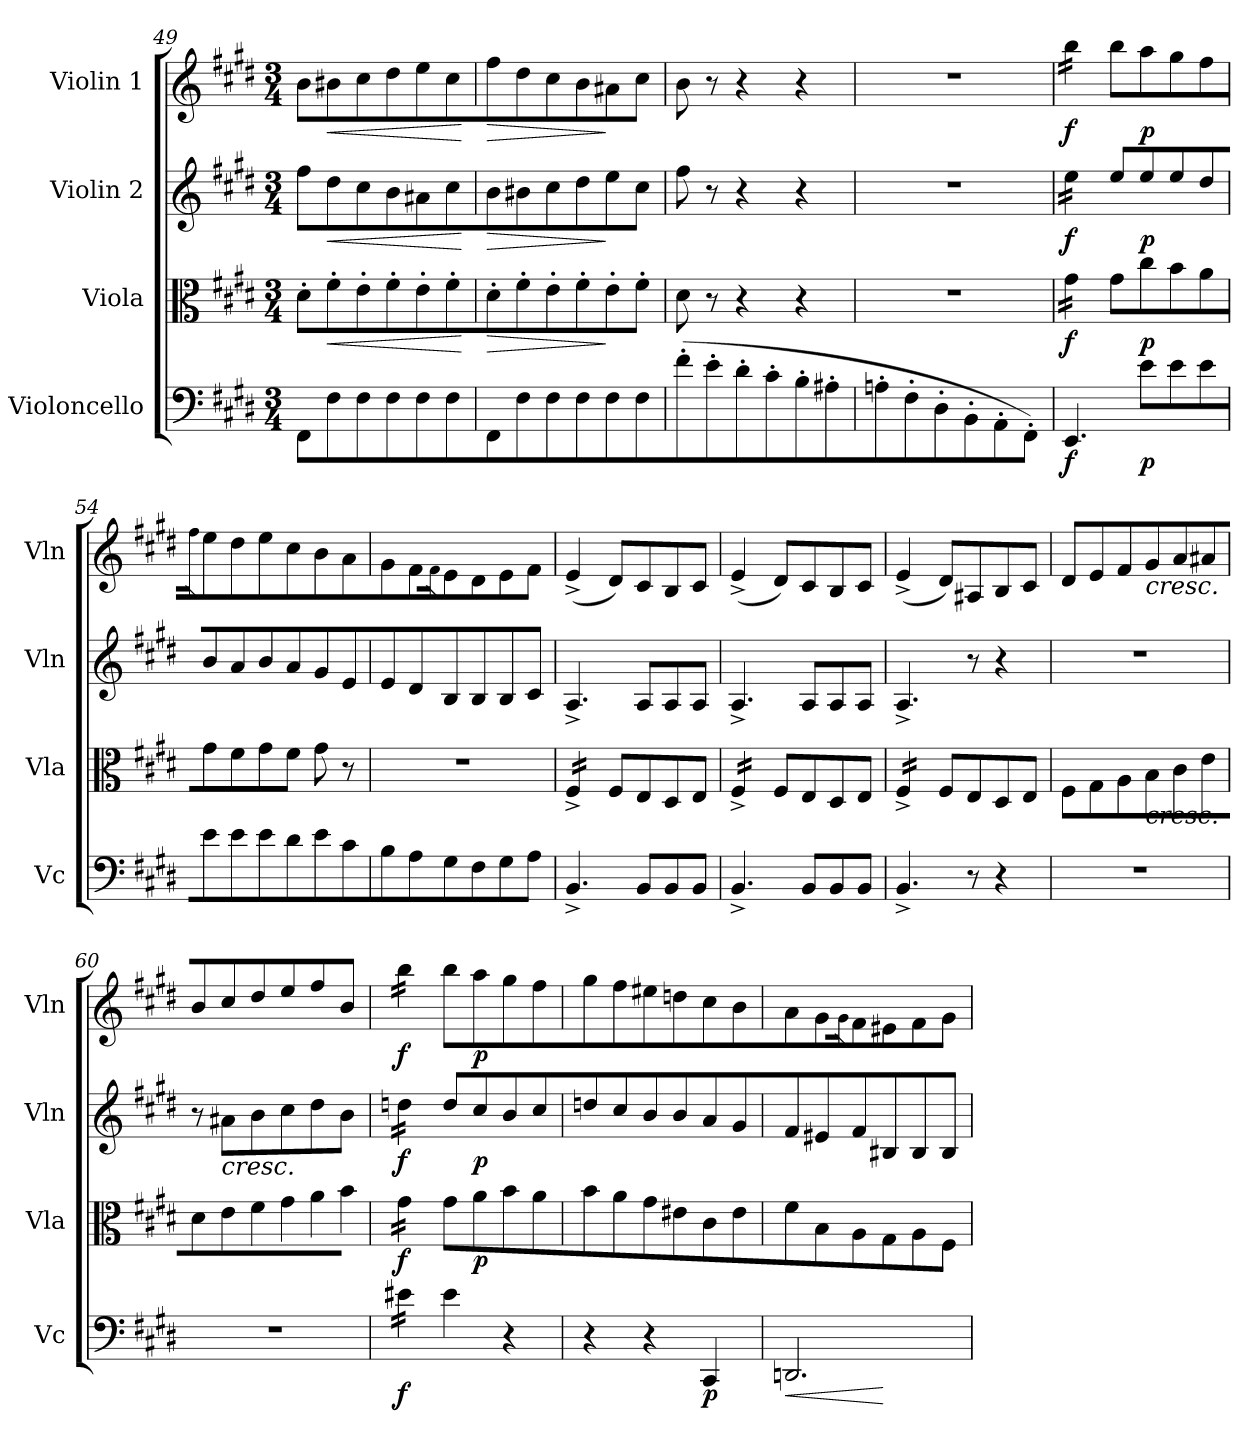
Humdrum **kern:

**kern	**dynam	**kern	**dynam	**kern	**dynam	**kern	**dynam
*part4	*part4	*part3	*part3	*part2	*part2	*part1	*part1
*staff4	*staff4	*staff3	*staff3	*staff2	*staff2	*staff1	*staff1
*I"Violoncello	*	*I"Viola	*	*I"Violin 2	*	*I"Violin 1	*
*I'Vc	*	*I'Vla	*	*I'Vln	*	*I'Vln	*
!!LO:PB:g=z
*clefF4	*	*clefC3	*	*clefG2	*	*clefG2	*
*k[f#c#g#d#]	*	*k[f#c#g#d#]	*	*k[f#c#g#d#]	*	*k[f#c#g#d#]	*
*M3/4	*	*M3/4	*	*M3/4	*	*M3/4	*
=49	=49	=49	=49	=49	=49	=49	=49
8FF#\L	.	8d#'\L	.	8ff#\L	.	8b\L	.
!	!	!	!LO:HP:b	!	!LO:HP:b	!	!LO:HP:b
8F#\	.	8f#'\	<	8dd#\	<	8b#X\	<
8F#\	.	8e'\	.	8cc#\	.	8cc#\	.
8F#\	.	8f#'\	.	8b\	.	8dd#\	.
8F#\	.	8e'\	.	8a#X\	.	8ee\	.
8F#\	.	8f#'\	.	8cc#\	.	8cc#\	.
.	.	.	[	.	[	.	[
=50	=50	=50	=50	=50	=50	=50	=50
!	!	!	!LO:HP:b	!	!LO:HP:b	!	!LO:HP:b
8FF#\	.	8d#'\	>	8b\	>	8ff#\	>
8F#\	.	8f#'\	.	8b#X\	.	8dd#\	.
8F#\	.	8e'\	.	8cc#\	.	8cc#\	.
8F#\	.	8f#'\	.	8dd#\	.	8b\	.
8F#\	.	8e'\	]	8ee\	]	8a#X\	]
8F#\	.	8f#'\J	.	8cc#\J	.	8cc#\J	.
=51	=51	=51	=51	=51	=51	=51	=51
(8f#'\	.	8d#\	.	8ff#\	.	8b\	.
8e'\	.	8r	.	8r	.	8r	.
8d#'\	.	4r	.	4r	.	4r	.
8c#'\	.	.	.	.	.	.	.
8B'\	.	4r	.	4r	.	4r	.
8A#X'\	.	.	.	.	.	.	.
=52	=52	=52	=52	=52	=52	=52	=52
8An'\	.	2.r	.	2.r	.	2.r	.
8F#'\	.	.	.	.	.	.	.
8D#'\	.	.	.	.	.	.	.
8BB'\	.	.	.	.	.	.	.
8AA'\	.	.	.	.	.	.	.
8FF#'\J)	.	.	.	.	.	.	.
=53	=53	=53	=53	=53	=53	=53	=53
!	!LO:DY:b	!	!LO:DY:b	!	!LO:DY:b	!	!LO:DY:b
*	*	*tremolo	*	*	*	*	*
*	*	*	*	*tremolo	*	*	*
*	*	*	*	*	*	*tremolo	*
4.EE/	f	16g#\LL	f	16ee\LL	f	16bb\LL	f
.	.	16g#\	.	16ee\	.	16bb\	.
.	.	16g#\	.	16ee\	.	16bb\	.
.	.	16g#\JJ	.	16ee\JJ	.	16bb\JJ	.
*	*	*	*	*	*	*Xtremolo	*
*	*	*	*	*Xtremolo	*	*	*
*	*	*Xtremolo	*	*	*	*	*
.	.	8g#\L	.	8ee/L	.	8bb\L	.
!	!LO:DY:b	!	!LO:DY:b	!	!LO:DY:b	!	!LO:DY:b
8e\L	p	8cc#\	p	8ee/	p	8aa\	p
8e\	.	8b\	.	8ee/	.	8gg#\	.
8e\	.	8a\	.	8dd#/	.	8ff#\	.
=54	=54	=54	=54	=54	=54	=54	=54
.	.	.	.	.	.	16qff#/	.
8e\	.	8g#\	.	8b/	.	8ee\	.
8e\	.	8f#\	.	8a/	.	8dd#\	.
8e\	.	8g#\	.	8b/	.	8ee\	.
8d#\	.	8f#\J	.	8a/	.	8cc#\	.
8e\	.	8g#\	.	8g#/	.	8b\	.
8c#\	.	8r	.	8e/	.	8a\	.
=55	=55	=55	=55	=55	=55	=55	=55
8B\	.	2.r	.	8e/	.	8g#\	.
8A\	.	.	.	8d#/	.	8f#\	.
.	.	.	.	.	.	16qf#/	.
8G#\	.	.	.	8B/	.	8e\	.
8F#\	.	.	.	8B/	.	8d#\	.
8G#\	.	.	.	8B/	.	8e\	.
8A\J	.	.	.	8c#/J	.	8f#\J	.
=56	=56	=56	=56	=56	=56	=56	=56
*	*	*tremolo	*	*	*	*	*
4.BB^/	.	16F#^/LL	.	4.A^/	.	(4e^/	.
.	.	16F#^/	.	.	.	.	.
.	.	16F#^/	.	.	.	.	.
.	.	16F#^/JJ	.	.	.	.	.
*	*	*Xtremolo	*	*	*	*	*
.	.	8F#/L	.	.	.	8d#/L)	.
8BB/L	.	8E/	.	8A/L	.	8c#/	.
8BB/	.	8D#/	.	8A/	.	8B/	.
8BB/J	.	8E/J	.	8A/J	.	8c#/J	.
!!LO:LB:g=z
=57	=57	=57	=57	=57	=57	=57	=57
*	*	*tremolo	*	*	*	*	*
4.BB^/	.	16F#^/LL	.	4.A^/	.	(4e^/	.
.	.	16F#^/	.	.	.	.	.
.	.	16F#^/	.	.	.	.	.
.	.	16F#^/JJ	.	.	.	.	.
*	*	*Xtremolo	*	*	*	*	*
.	.	8F#/L	.	.	.	8d#/L)	.
8BB/L	.	8E/	.	8A/L	.	8c#/	.
8BB/	.	8D#/	.	8A/	.	8B/	.
8BB/J	.	8E/J	.	8A/J	.	8c#/J	.
=58	=58	=58	=58	=58	=58	=58	=58
*	*	*tremolo	*	*	*	*	*
4.BB^/	.	16F#^/LL	.	4.A^/	.	(4e^/	.
.	.	16F#^/	.	.	.	.	.
.	.	16F#^/	.	.	.	.	.
.	.	16F#^/JJ	.	.	.	.	.
*	*	*Xtremolo	*	*	*	*	*
.	.	8F#/L	.	.	.	8d#/L)	.
8r	.	8E/	.	8r	.	8A#X/	.
4r	.	8D#/	.	4r	.	8B/	.
.	.	8E/J	.	.	.	8c#/J	.
!!LO:LB:g=z
=59	=59	=59	=59	=59	=59	=59	=59
2.r	.	8F#\L	.	2.r	.	8d#/L	.
.	.	8G#\	.	.	.	8e/	.
.	.	8A\	.	.	.	8f#/	.
!	!	!	!	!	!	!LO:TX:b:i:t=cresc.	!
!	!	!LO:TX:b:i:t=cresc.	!	!	!	!	!
.	.	8B\	.	.	.	8g#/	.
.	.	8c#\	.	.	.	8a/	.
.	.	8e\	.	.	.	8a#X/	.
=60	=60	=60	=60	=60	=60	=60	=60
2.r	.	8d#\	.	8r	.	8b/	.
!	!	!	!	!LO:TX:b:i:t=cresc.	!	!	!
.	.	8e\	.	8a#X\L	.	8cc#/	.
.	.	8f#\	.	8b\	.	8dd#/	.
.	.	8g#\	.	8cc#\	.	8ee/	.
.	.	8a\	.	8dd#\	.	8ff#/	.
.	.	8b\J	.	8b\J	.	8b/J	.
=61	=61	=61	=61	=61	=61	=61	=61
!	!LO:DY:b	!	!LO:DY:b	!	!LO:DY:b	!	!LO:DY:b
*tremolo	*	*	*	*	*	*	*
*	*	*tremolo	*	*	*	*	*
*	*	*	*	*tremolo	*	*	*
*	*	*	*	*	*	*tremolo	*
16e#X\LL	f	16g#\LL	f	16ddn\LL	f	16bb\LL	f
16e#X\	.	16g#\	.	16ddn\	.	16bb\	.
16e#X\	.	16g#\	.	16ddn\	.	16bb\	.
16e#X\JJ	.	16g#\JJ	.	16ddn\JJ	.	16bb\JJ	.
*	*	*	*	*	*	*Xtremolo	*
*	*	*	*	*Xtremolo	*	*	*
*	*	*Xtremolo	*	*	*	*	*
*Xtremolo	*	*	*	*	*	*	*
4e#\	.	8g#\L	.	8dd/L	.	8bb\L	.
!	!	!	!LO:DY:b	!	!LO:DY:b	!	!LO:DY:b
.	.	8a\	p	8cc#/	p	8aa\	p
4r	.	8b\	.	8b/	.	8gg#\	.
.	.	8a\	.	8cc#/	.	8ff#\	.
=62	=62	=62	=62	=62	=62	=62	=62
4r	.	8b\	.	8ddn/	.	8gg#\	.
.	.	8a\	.	8cc#/	.	8ff#\	.
4r	.	8g#\	.	8b/	.	8ee#X\	.
.	.	8e#X\	.	8b/	.	8ddn\	.
!	!LO:DY:b	!	!	!	!	!	!
4CC#/	p	8c#\	.	8a/	.	8cc#\	.
.	.	8e#\	.	8g#/	.	8b\	.
=63	=63	=63	=63	=63	=63	=63	=63
!	!LO:HP:b	!	!	!	!	!	!
*^	*	*	*	*	*	*	*
2.DDn/	8ryy	<	8f#\	.	8f#/	.	8a\	.
.	8ryy	.	8B\	.	8e#X/	.	8g#\	.
.	.	.	.	.	.	.	16qg#/	.
.	8ryy	.	8A\	.	8f#/	.	8f#\	.
.	8ryy	[	8G#\	.	8B#X/	.	8e#X\	.
.	4ryy	.	8A\	.	8B#/	.	8f#\	.
.	.	.	8F#\J	.	8B#/J	.	8g#\J	.
*v	*v	*	*	*	*	*	*	*
=	=	=	=	=	=	=	=
*-	*-	*-	*-	*-	*-	*-	*-
